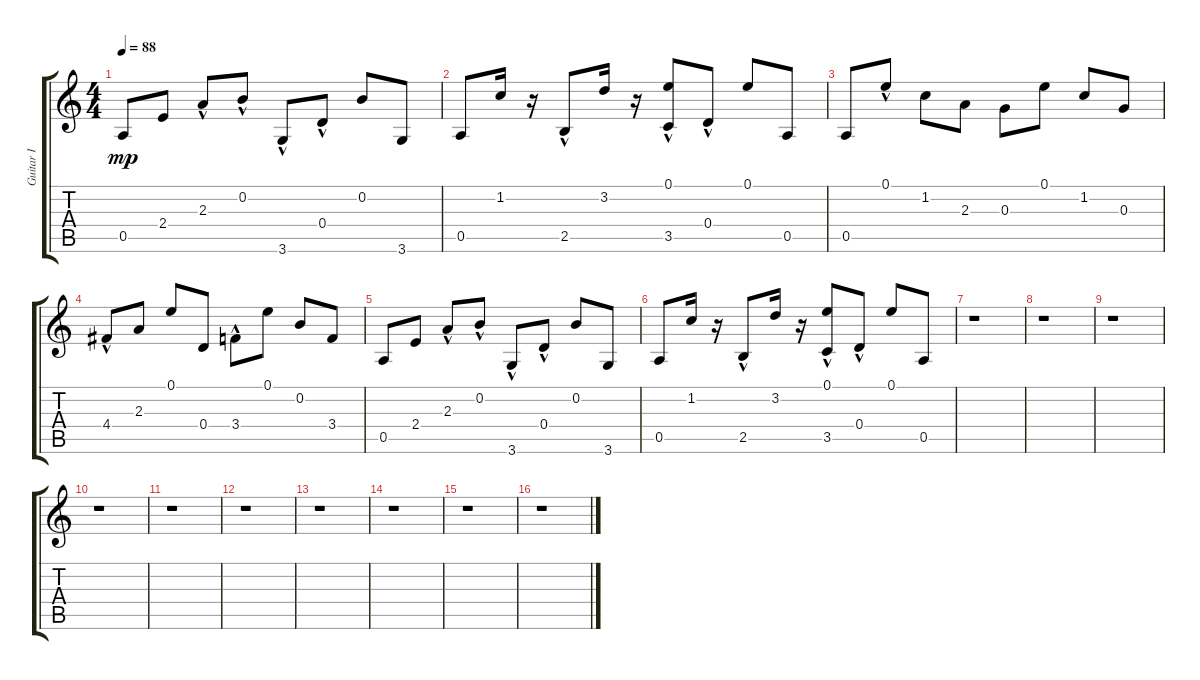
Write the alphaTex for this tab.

\track ("Guitar I" "Guitar I") {instrument acousticguitarsteel}
\staff {score tabs}
\tuning (E4 B3 G3 D3 A2 E2) {hide}
\ts (4 4)
\tempo 88
\clef g2
\ks c
0.5.8{dy mp} 2.4.8 2.3{hac}.8 0.2{hac}.8 3.6{hac}.8 0.4{hac}.8 0.2.8 3.6.8 |
0.5.8 1.2.16 r.16 2.5{hac}.8 3.2.16 r.16 (0.1 3.5{hac}).8 0.4{hac}.8 0.1.8 0.5.8 |
0.5.8 0.1{hac}.8 1.2.8 2.3.8 0.3.8 0.1.8 1.2.8 0.3.8 |
4.4{hac}.8 2.3.8 0.1.8 0.4.8 3.4{hac}.8 0.1.8 0.2.8 3.4.8 |
0.5.8 2.4.8 2.3{hac}.8 0.2{hac}.8 3.6{hac}.8 0.4{hac}.8 0.2.8 3.6.8 |
0.5.8 1.2.16 r.16 2.5{hac}.8 3.2.16 r.16 (0.1 3.5{hac}).8 0.4{hac}.8 0.1.8 0.5.8 |
r.1 |
r.1 |
r.1 |
r.1 |
r.1 |
r.1 |
r.1 |
r.1 |
r.1 |
r.1
